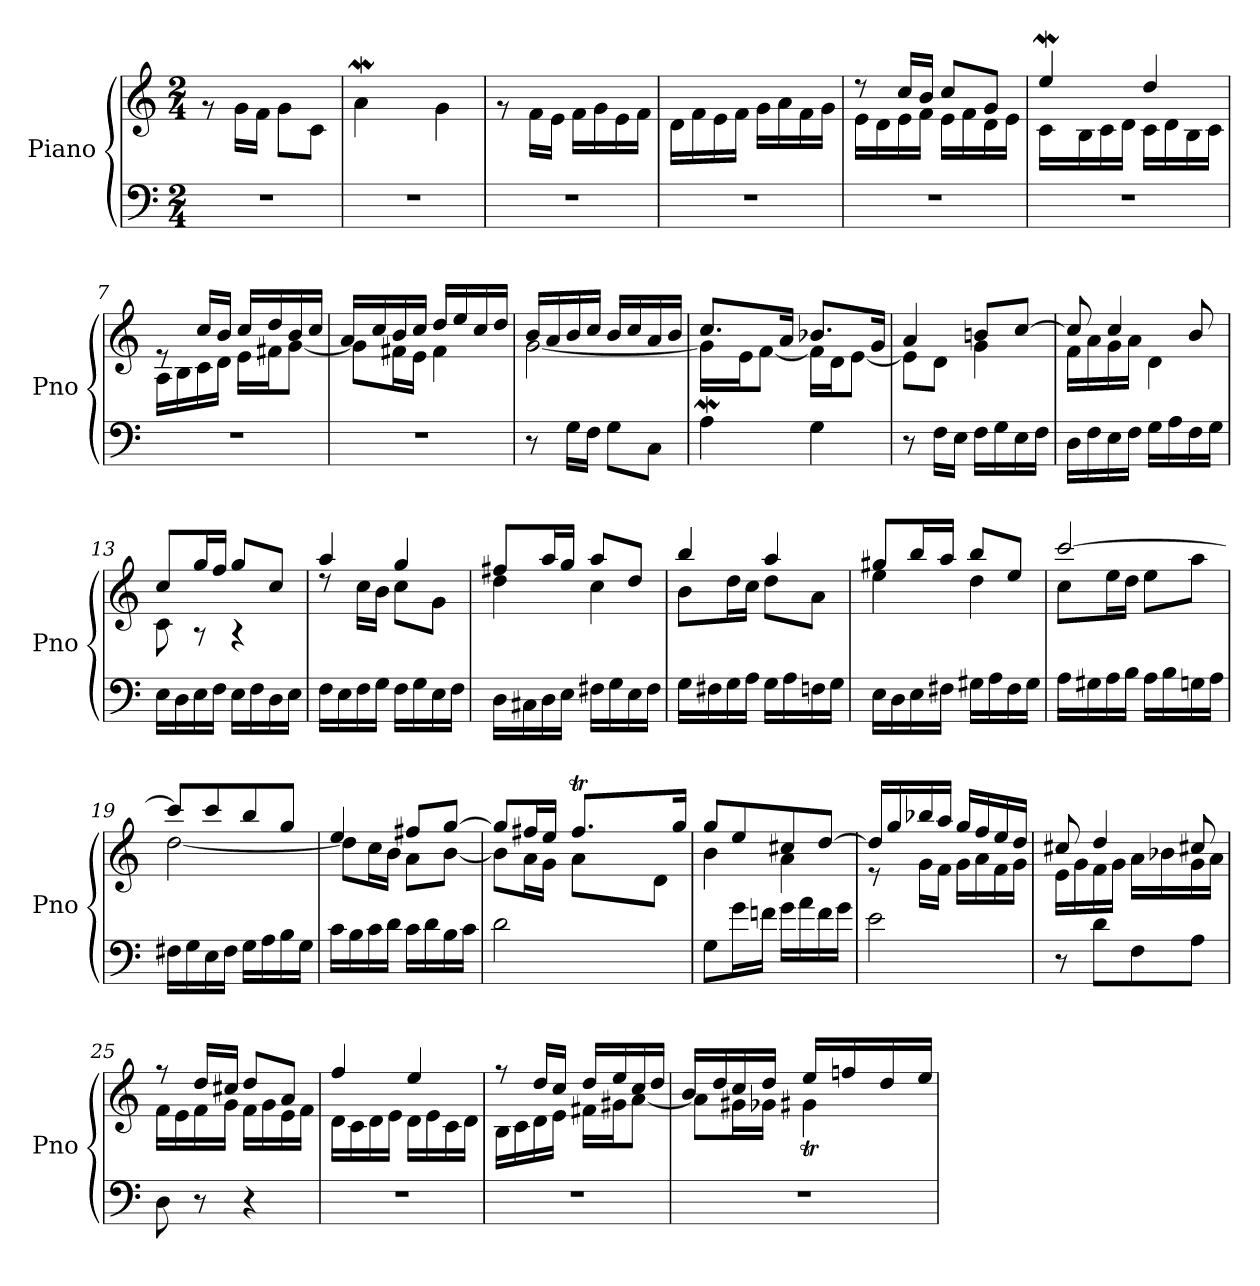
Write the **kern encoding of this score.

**kern	**kern
*part1	*part1
*staff2	*staff1
*I"Piano	*
*I'Pno	*
*clefF4	*clefG2
*k[]	*k[]
*M2/4	*M2/4
=1	=1
2r	8rg
.	16g\LL
.	16f\JJ
.	8g\L
.	8c\J
=2	=2
*^	*^
32ryy	2r	4aW\	32ryy
8..ryy	.	.	32g!yy
.	.	.	8.a!yy
4ryy	.	4g\	4ryy
*v	*v	*	*
*	*v	*v
=3	=3
2r	8rg
.	16f\LL
.	16e\JJ
.	16f\LL
.	16g\
.	16e\
.	16f\JJ
=4	=4
2r	16d\LL
.	16f\
.	16e\
.	16f\JJ
.	16g\LL
.	16a\
.	16f\
.	16g\JJ
=5	=5
*	*^
2r	8r	16e\LL
.	.	16d\
.	16cc/LL	16e\
.	16b/JJ	16f\JJ
.	8cc/L	16e\LL
.	.	16f\
.	8g/J	16d\
.	.	16e\JJ
=6	=6	=6
*^	*	*^
32ryy	2r	4eeW/	16c\LL	32ryy
8..ryy	.	.	.	32dd!yy
.	.	.	16B\	8.ee!yy
.	.	.	16c\	.
.	.	.	16d\JJ	.
4ryy	.	4dd/	16c\LL	4ryy
.	.	.	16d\	.
.	.	.	16B\	.
.	.	.	16c\JJ	.
*v	*v	*	*	*
*	*	*v	*v
!!LO:LB:g=z
=7	=7	=7
2r	8re	16A\LL
.	.	16B\
.	16cc/LL	16c\
.	16b/JJ	16d\JJ
.	16cc/LL	16e\LL
.	16dd/	16f#X\J
.	16b/	[8g\J
.	16cc/JJ	.
=8	=8	=8
2r	16a/LL	8g\L]
.	16cc/	.
.	16b/	16f#X\L
.	16cc/JJ	16e\JJ
.	16dd/LL	4f#\
.	16ee/	.
.	16cc/	.
.	16dd/JJ	.
=9	=9	=9
8r	16b/LL	[2g\
.	16a/	.
16G\LL	16b/	.
16F\JJ	16cc/JJ	.
8G\L	16b/LL	.
.	16cc/	.
8C\J	16a/	.
.	16b/JJ	.
=10	=10	=10
*^	*	*^
4AW\	32ryy	8.cc/L	16g\LL]	32ryy
.	32G!yy	.	.	8..ryy
.	8.A!yy	.	16e\J	.
.	.	.	[8f\J	.
.	.	16a/Jk	.	.
4G\	4ryy	8.b-X/L	16f\LL]	4ryy
.	.	.	16d\J	.
.	.	.	[8e\J	.
.	.	16g/Jk	.	.
*v	*v	*	*	*
*	*	*v	*v
=11	=11	=11
8r	4a/	8e\L]
16F\LL	.	8d\J
16E\JJ	.	.
16F\LL	8bn/L	4g\
16G\	.	.
16E\	[8cc/J	.
16F\JJ	.	.
=12	=12	=12
16D\LL	8cc/]	16f\LL
16F\	.	16a\
16E\	4cc/	16g\
16F\JJ	.	16a\JJ
16G\LL	.	4d\
16A\	.	.
16F\	8b/	.
16G\JJ	.	.
!!LO:LB:g=z	!!
=13	=13	=13
16E\LL	8cc/L	8c\
16D\	.	.
16E\	16gg/L	8r
16F\JJ	16ff/JJ	.
16E\LL	8gg/L	4r
16F\	.	.
16D\	8cc/J	.
16E\JJ	.	.
=14	=14	=14
16F\LL	4aa/	8rdd
16E\	.	.
16F\	.	16cc\LL
16G\JJ	.	16b\JJ
16F\LL	4gg/	8cc\L
16G\	.	.
16E\	.	8g\J
16F\JJ	.	.
=15	=15	=15
16D\LL	8ff#X/L	4dd\
16C#X\	.	.
16D\	16aa/L	.
16E\JJ	16gg/JJ	.
16F#X\LL	8aa/L	4cc\
16G\	.	.
16E\	8dd/J	.
16F#\JJ	.	.
=16	=16	=16
16G\LL	4bb/	8b\L
16F#X\	.	.
16G\	.	16dd\L
16A\JJ	.	16cc\JJ
16G\LL	4aa/	8dd\L
16A\	.	.
16Fn\	.	8a\J
16G\JJ	.	.
=17	=17	=17
16E\LL	8gg#X/L	4ee\
16D\	.	.
16E\	16bb/L	.
16F#X\JJ	16aa/JJ	.
16G#X\LL	8bb/L	4dd\
16A\	.	.
16F#\	8ee/J	.
16G#\JJ	.	.
!!LO:LB:g=z	!!
=18	=18	=18
16A\LL	[2ccc/	8cc\L
16G#X\	.	.
16A\	.	16ee\L
16B\JJ	.	16dd\JJ
16A\LL	.	8ee\L
16B\	.	.
16Gn\	.	8aa\J
16A\JJ	.	.
=19	=19	=19
16F#X\LL	8ccc/L]	[2dd\
16G\	.	.
16E\	8ccc/	.
16F#\JJ	.	.
16G\LL	8bb/	.
16A\	.	.
16B\	8gg/J	.
16G\JJ	.	.
=20	=20	=20
16c\LL	4ee/	8dd\L]
16B\	.	.
16c\	.	16cc\L
16d\JJ	.	16b\JJ
16c\LL	8ff#X/L	8a\L
16d\	.	.
16B\	[8gg/J	[8b\J
16c\JJ	.	.
=21	=21	=21
*^	*	*^
4ryy	2d\	8gg/L]	8b\L]	4ryy
.	.	16ff#X/L	16a\L	.
.	.	16ee/JJ	16g\JJ	.
8.ryy	.	8.ff#t/L	8a\L	32gg!yy
.	.	.	.	32ff#!yy
.	.	.	.	32gg!yy
.	.	.	.	16.ff#!yy
.	.	.	8d\J	.
16ryy	.	16gg/Jk	.	16ryy
*v	*v	*	*	*
*	*	*v	*v
=22	=22	=22
8G\L	8gg/L	4b\
16g\L	8ee/	.
16fn\JJ	.	.
16g\LL	8cc#X/	4a\
16a\	.	.
16f\	[8dd/J	.
16g\JJ	.	.
=23	=23	=23
2e\	16dd/LL]	8r
.	16gg/	.
.	16bb-X/	16g\LL
.	16aa/JJ	16f\JJ
.	16gg/LL	16g\LL
.	16ff/	16a\
.	16ee/	16f\
.	16dd/JJ	16g\JJ
!!LO:LB:g=z	!!
=24	=24	=24
8r	8cc#X/	16e\LL
.	.	16g\
8d\L	4dd/	16f\
.	.	16g\JJ
8F\	.	16a\LL
.	.	16b-X\
8A\J	8cc#X/	16g\
.	.	16a\JJ
=25	=25	=25
8D\	8r	16f\LL
.	.	16e\
8r	16dd/LL	16f\
.	16cc#X/JJ	16g\JJ
4r	8dd/L	16f\LL
.	.	16g\
.	8a/J	16e\
.	.	16f\JJ
=26	=26	=26
2r	4ff/	16d\LL
.	.	16c\
.	.	16d\
.	.	16e\JJ
.	4ee/	16d\LL
.	.	16e\
.	.	16c\
.	.	16d\JJ
=27	=27	=27
2r	8r	16B\LL
.	.	16c\
.	16dd/LL	16d\
.	16cc/JJ	16e\JJ
.	16dd/LL	16f#X\LL
.	16ee/	16g#X\J
.	16cc/	[8a\J
.	16dd/JJ	.
=28	=28	=28
*^	*	*^
4ryy	2r	16b/LL	8a\L]	4ryy
.	.	16dd/	.	.
.	.	16cc/	16g#X\L	.
.	.	16dd/JJ	16g-Xi\JJ	.
4ryy	.	16ee/LL	4g#t\	32ayy
.	.	.	.	32g#!yy
.	.	16ffn/	.	32a!yy
.	.	.	.	32g#!yy
.	.	16dd/	.	32a!yy
.	.	.	.	16.g#!yy
.	.	16ee/JJ	.	.
*v	*v	*	*	*
*	*v	*v	*v
=	=
*-	*-
